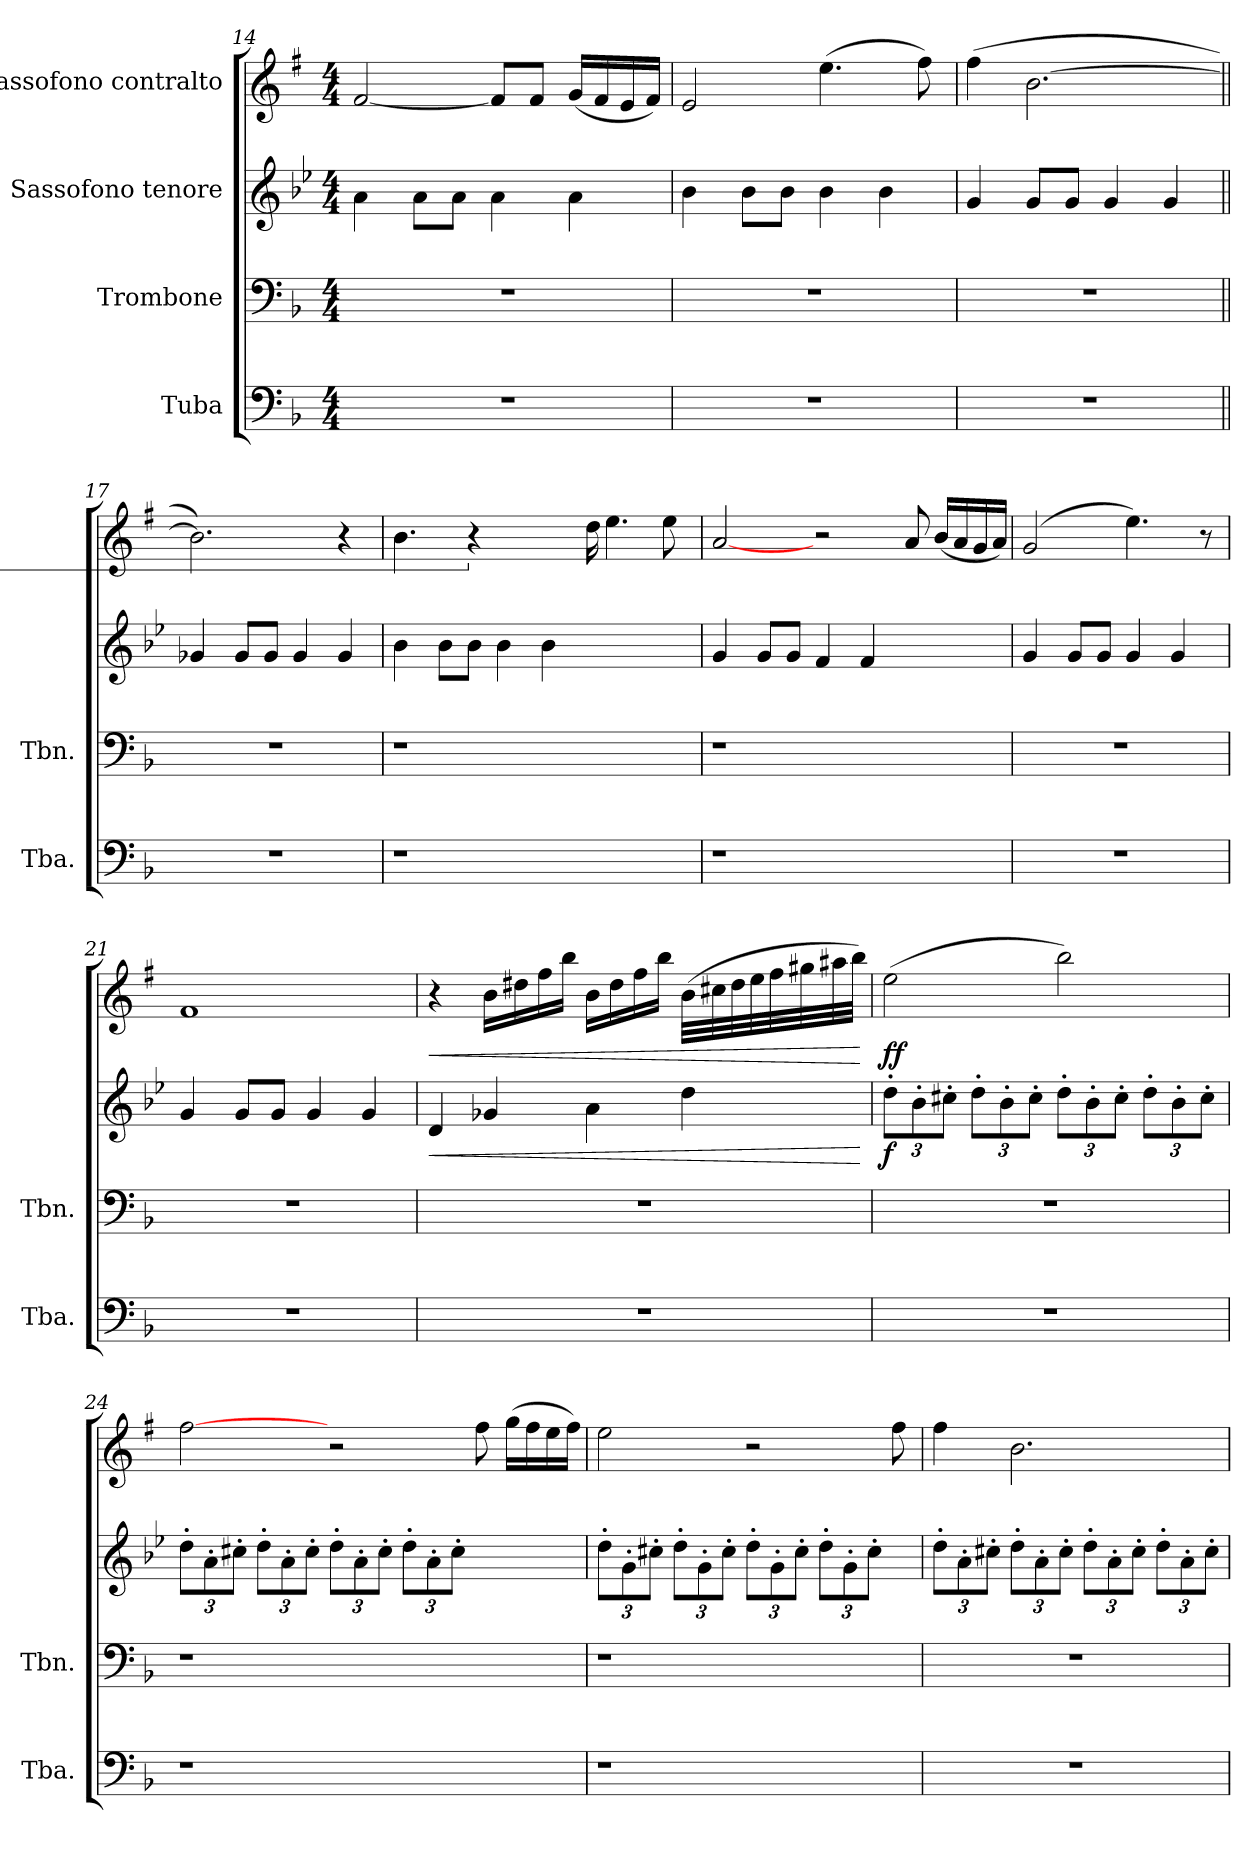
**kern	**kern	**kern	**dynam	**kern	**dynam
*part4	*part3	*part2	*part2	*part1	*part1
*staff4	*staff3	*staff2	*staff2	*staff1	*staff1
*I"Tuba	*I"Trombone	*I"Sassofono tenore	*	*I"Sassofono contralto	*
*I'Tba.	*I'Tbn.	*	*	*	*
*clefF4	*clefF4	*clefG2	*	*clefG2	*
*ITrd4c7	*ITrd4c7	*ITrd8c14	*	*ITrd5c9	*
*k[b-e-]	*k[b-e-]	*k[b-e-]	*	*k[b-e-]	*
*M4/4	*M4/4	*M4/4	*	*M4/4	*
=14	=14	=14	=14	=14	=14
1r	1r	4A\	.	[2A/	.
.	.	8A\L	.	.	.
.	.	8A\J	.	.	.
.	.	4A\	.	8A/L]	.
.	.	.	.	8A/J	.
.	.	4A\	.	(<16B-/LL	.
.	.	.	.	16A/	.
.	.	.	.	16G/	.
.	.	.	.	16A/JJ)	.
!!LO:LB:g=z
=15	=15	=15	=15	=15	=15
1r	1r	4B-\	.	2G/	.
.	.	8B-\L	.	.	.
.	.	8B-\J	.	.	.
.	.	4B-\	.	(>4.g\	.
.	.	4B-\	.	.	.
.	.	.	.	8a\)	.
=16	=16	=16	=16	=16	=16
1r	1r	4G/	.	(>4a\	.
.	.	8G/L	.	[2.d\	.
.	.	8G/J	.	.	.
.	.	4G/	.	.	.
.	.	4G/	.	.	.
=17||	=17||	=17||	=17||	=17||	=17||
1r	1r	4G-X/	.	2.d\])	.
.	.	8G-/L	.	.	.
.	.	8G-/J	.	.	.
.	.	4G-/	.	.	.
.	.	4G-/	.	4r	.
=18	=18	=18	=18	=18	=18
1r	1r	4B-\	.	4.d\	.
.	.	8B-\L	.	.	.
!	!	!	!	!LO:N:vis=2.	!
.	.	8B-\J	.	8%5r	.
.	.	4B-\	.	.	.
.	.	4B-\	.	.	.
2ryy	2ryy	2ryy	.	(16f\	.
.	.	.	.	4.g\	.
.	.	.	.	8g\	.
16ryy	16ryy	16ryy	.	.	.
=19	=19	=19	=19	=19	=19
1r	1r	4G/	.	[2c/	.
.	.	8G/L	.	.	.
.	.	8G/J	.	.	.
.	.	4F/	.	2r	.
.	.	4F/	.	.	.
4.ryy	4.ryy	4.ryy	.	8c/	.
.	.	.	.	(<16d/LL	.
.	.	.	.	16c/	.
.	.	.	.	16B-/	.
.	.	.	.	16c/JJ)	.
=20	=20	=20	=20	=20	=20
1r	1r	4G/	.	(>2B-/	.
.	.	8G/L	.	.	.
.	.	8G/J	.	.	.
.	.	4G/	.	4.g\)	.
.	.	4G/	.	.	.
.	.	.	.	8r	.
!!LO:LB:g=z
=21	=21	=21	=21	=21	=21
1r	1r	4G/	.	(1A	.
.	.	8G/L	.	.	.
.	.	8G/J	.	.	.
.	.	4G/	.	.	.
.	.	4G/	.	.	.
=22	=22	=22	=22	=22	=22
!	!	!	!LO:HP:b	!	!LO:HP:b
1r	1r	4D/	<	4r	<
.	.	4G-X/	.	16d\LL	.
.	.	.	.	16f#X\	.
.	.	.	.	16a\	.
.	.	.	.	16dd\JJ	.
.	.	4A\	.	16d\LL	.
.	.	.	.	16f#\	.
.	.	.	.	16a\	.
.	.	.	.	16dd\JJ	.
.	.	4d\	.	(>32d\LLL	.
.	.	.	.	32en\	.
.	.	.	.	32f#\	.
.	.	.	.	32g\	.
.	.	.	.	32a\	.
.	.	.	.	32bn\	.
.	.	.	.	32cc#X\	.
.	.	.	.	32dd\JJJ)	.
.	.	.	[	.	[
=23	=23	=23	=23	=23	=23
*	*	*Xbrackettup	*	*	*
*	*	*	*	*MM75	*
!	!	!	!LO:DY:b	!	!LO:DY:b
1r	1r	12d'\L	f	(>2g\	ff
.	.	12B-'\	.	.	.
.	.	12c#X'\J	.	.	.
.	.	12d'\L	.	.	.
.	.	12B-'\	.	.	.
.	.	12c#'\J	.	.	.
.	.	12d'\L	.	2dd\)	.
.	.	12B-'\	.	.	.
.	.	12c#'\J	.	.	.
.	.	12d'\L	.	.	.
.	.	12B-'\	.	.	.
.	.	12c#'\J	.	.	.
!!LO:LB:g=z
=24	=24	=24	=24	=24	=24
1r	1r	12d'\L	.	[2a\	.
.	.	12A'\	.	.	.
.	.	12c#X'\J	.	.	.
.	.	12d'\L	.	.	.
.	.	12A'\	.	.	.
.	.	12c#'\J	.	.	.
.	.	12d'\L	.	2r	.
.	.	12A'\	.	.	.
.	.	12c#'\J	.	.	.
.	.	12d'\L	.	.	.
.	.	12A'\	.	.	.
.	.	12c#'\J	.	.	.
4.ryy	4.ryy	4.ryy	.	8a\	.
.	.	.	.	(>16b-\LL	.
.	.	.	.	16a\	.
.	.	.	.	16g\	.
.	.	.	.	16a\JJ)	.
=25	=25	=25	=25	=25	=25
1r	1r	12d'\L	.	2g\	.
.	.	12G'\	.	.	.
.	.	12c#X'\J	.	.	.
.	.	12d'\L	.	.	.
.	.	12G'\	.	.	.
.	.	12c#'\J	.	.	.
.	.	12d'\L	.	2r	.
.	.	12G'\	.	.	.
.	.	12c#'\J	.	.	.
.	.	12d'\L	.	.	.
.	.	12G'\	.	.	.
.	.	12c#'\J	.	.	.
8ryy	8ryy	8ryy	.	(8a\	.
=26	=26	=26	=26	=26	=26
1r	1r	12d'\L	.	4a\	.
.	.	12A'\	.	.	.
.	.	12c#X'\J	.	.	.
.	.	12d'\L	.	2.d\	.
.	.	12A'\	.	.	.
.	.	12c#'\J	.	.	.
.	.	12d'\L	.	.	.
.	.	12A'\	.	.	.
.	.	12c#'\J	.	.	.
.	.	12d'\L	.	.	.
.	.	12A'\	.	.	.
.	.	12c#'\J	.	.	.
=	=	=	=	=	=
*-	*-	*-	*-	*-	*-
